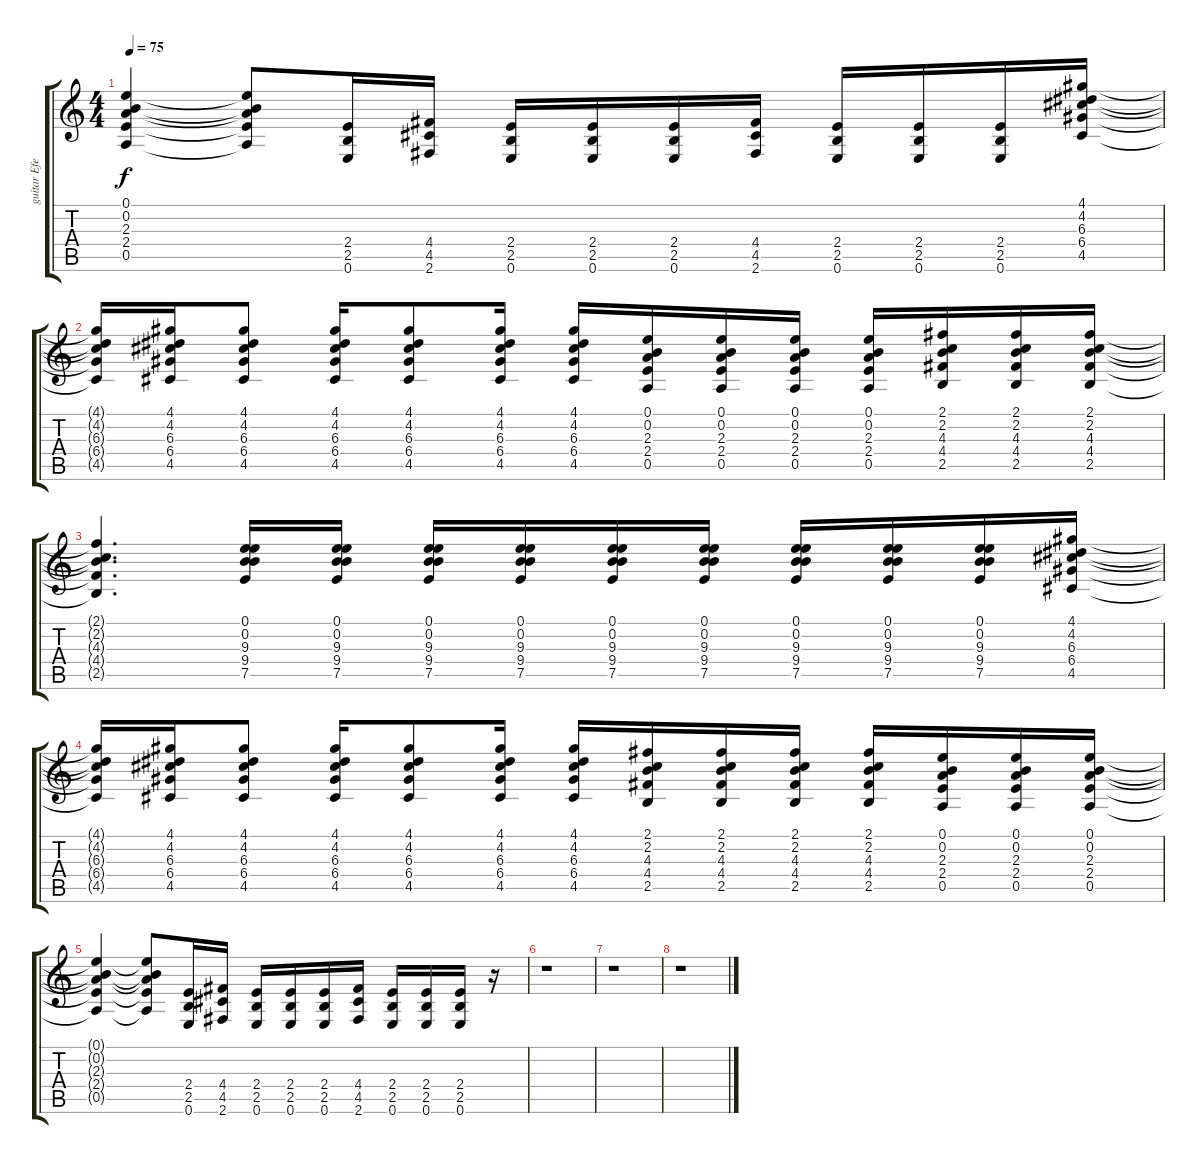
\track ("guitar Efect" "guitar Efe") {instrument electricguitarjazz}
\staff {score tabs}
\tuning (E4 B3 G3 D3 A2 E2) {hide}
\ts (4 4)
\tempo 75
\clef g2
\ks c
(0.1{t} 0.2{t} 2.3{t} 2.4{t} 0.5{t}).4{dy f} (0.1{t} 0.2{t} 2.3{t} 2.4{t} 0.5{t}).8 (2.4 2.5 0.6).16 (4.4 4.5 2.6).16 (2.4 2.5 0.6).16 (2.4 2.5 0.6).16 (2.4 2.5 0.6).16 (4.4 4.5 2.6).16 (2.4 2.5 0.6).16 (2.4 2.5 0.6).16 (2.4 2.5 0.6).16 (4.1 4.2 6.3 6.4 4.5).16 |
(4.1{t} 4.2{t} 6.3{t} 6.4{t} 4.5{t}).16 (4.1 4.2 6.3 6.4 4.5).16 (4.1 4.2 6.3 6.4 4.5).8 (4.1 4.2 6.3 6.4 4.5).16 (4.1 4.2 6.3 6.4 4.5).8 (4.1 4.2 6.3 6.4 4.5).16 (4.1 4.2 6.3 6.4 4.5).16 (0.1 0.2 2.3 2.4 0.5).16 (0.1 0.2 2.3 2.4 0.5).16 (0.1 0.2 2.3 2.4 0.5).16 (0.1 0.2 2.3 2.4 0.5).16 (2.1 2.2 4.3 4.4 2.5).16 (2.1 2.2 4.3 4.4 2.5).16 (2.1 2.2 4.3 4.4 2.5).16 |
(2.1{t} 2.2{t} 4.3{t} 4.4{t} 2.5{t}).4{d} (0.1 0.2 9.3 9.4 7.5).16 (0.1 0.2 9.3 9.4 7.5).16 (0.1 0.2 9.3 9.4 7.5).16 (0.1 0.2 9.3 9.4 7.5).16 (0.1 0.2 9.3 9.4 7.5).16 (0.1 0.2 9.3 9.4 7.5).16 (0.1 0.2 9.3 9.4 7.5).16 (0.1 0.2 9.3 9.4 7.5).16 (0.1 0.2 9.3 9.4 7.5).16 (4.1 4.2 6.3 6.4 4.5).16 |
(4.1{t} 4.2{t} 6.3{t} 6.4{t} 4.5{t}).16 (4.1 4.2 6.3 6.4 4.5).16 (4.1 4.2 6.3 6.4 4.5).8 (4.1 4.2 6.3 6.4 4.5).16 (4.1 4.2 6.3 6.4 4.5).8 (4.1 4.2 6.3 6.4 4.5).16 (4.1 4.2 6.3 6.4 4.5).16 (2.1 2.2 4.3 4.4 2.5).16 (2.1 2.2 4.3 4.4 2.5).16 (2.1 2.2 4.3 4.4 2.5).16 (2.1 2.2 4.3 4.4 2.5).16 (0.1 0.2 2.3 2.4 0.5).16 (0.1 0.2 2.3 2.4 0.5).16 (0.1 0.2 2.3 2.4 0.5).16 |
(0.1{t} 0.2{t} 2.3{t} 2.4{t} 0.5{t}).4 (0.1{t} 0.2{t} 2.3{t} 2.4{t} 0.5{t}).8 (2.4 2.5 0.6).16 (4.4 4.5 2.6).16 (2.4 2.5 0.6).16 (2.4 2.5 0.6).16 (2.4 2.5 0.6).16 (4.4 4.5 2.6).16 (2.4 2.5 0.6).16 (2.4 2.5 0.6).16 (2.4 2.5 0.6).16 r.16 |
r.1 |
r.1 |
r.1
